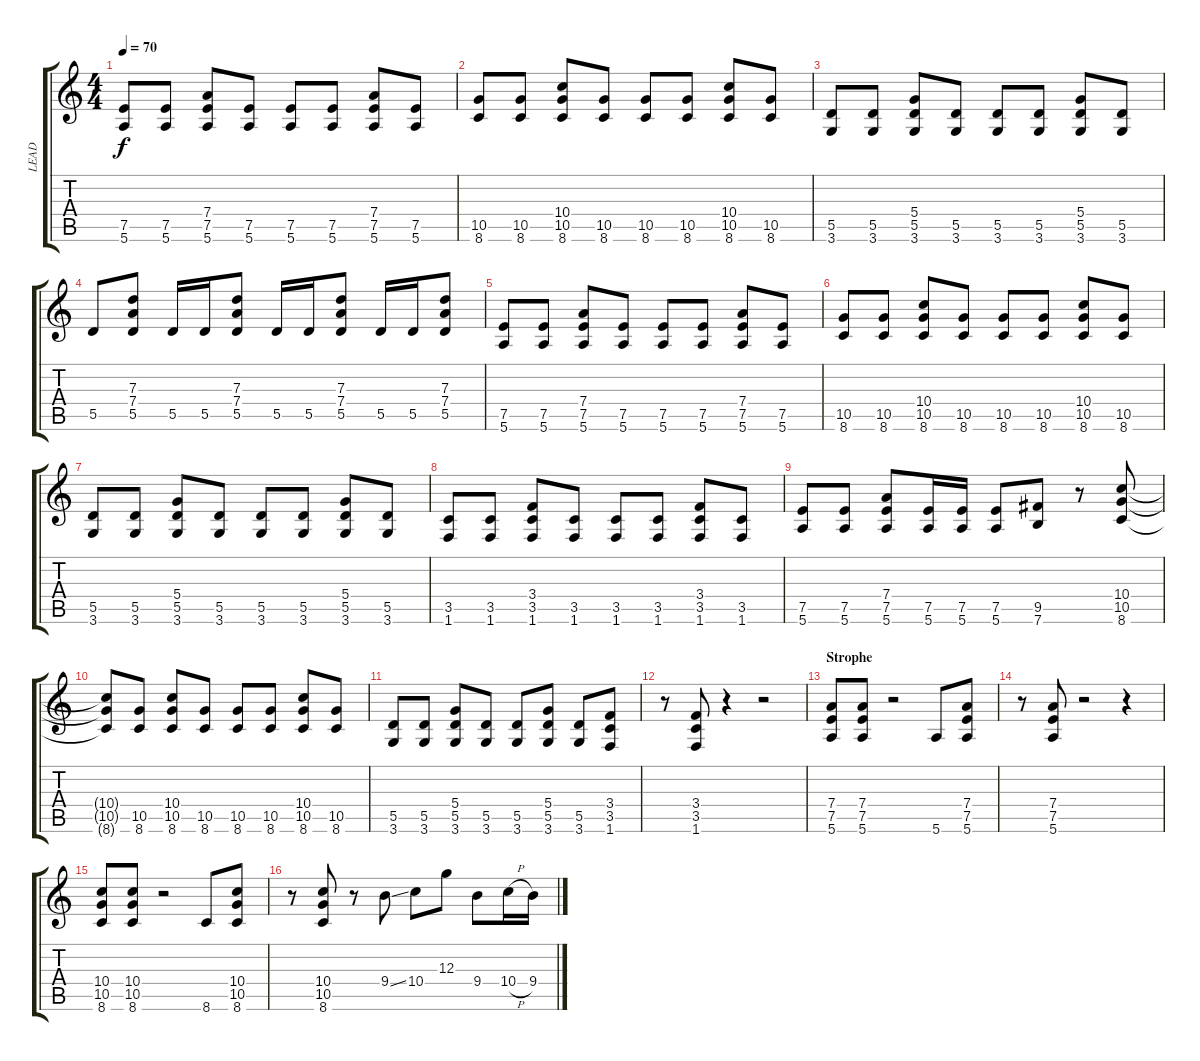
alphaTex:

\track ("LEAD " "LEAD ") {instrument distortionguitar}
\staff {score tabs}
\tuning (E4 B3 G3 D3 A2 E2) {hide}
\ts (4 4)
\tempo 70
\clef g2
\ks c
(7.5 5.6).8{dy f} (7.5 5.6).8 (7.4 7.5 5.6).8 (7.5 5.6).8 (7.5 5.6).8 (7.5 5.6).8 (7.4 7.5 5.6).8 (7.5 5.6).8 |
(10.5 8.6).8 (10.5 8.6).8 (10.4 10.5 8.6).8 (10.5 8.6).8 (10.5 8.6).8 (10.5 8.6).8 (10.4 10.5 8.6).8 (10.5 8.6).8 |
(5.5 3.6).8 (5.5 3.6).8 (5.4 5.5 3.6).8 (5.5 3.6).8 (5.5 3.6).8 (5.5 3.6).8 (5.4 5.5 3.6).8 (5.5 3.6).8 |
5.5.8 (7.3 7.4 5.5).8 5.5.16 5.5.16 (7.3 7.4 5.5).8 5.5.16 5.5.16 (7.3 7.4 5.5).8 5.5.16 5.5.16 (7.3 7.4 5.5).8 |
(7.5 5.6).8 (7.5 5.6).8 (7.4 7.5 5.6).8 (7.5 5.6).8 (7.5 5.6).8 (7.5 5.6).8 (7.4 7.5 5.6).8 (7.5 5.6).8 |
(10.5 8.6).8 (10.5 8.6).8 (10.4 10.5 8.6).8 (10.5 8.6).8 (10.5 8.6).8 (10.5 8.6).8 (10.4 10.5 8.6).8 (10.5 8.6).8 |
(5.5 3.6).8 (5.5 3.6).8 (5.4 5.5 3.6).8 (5.5 3.6).8 (5.5 3.6).8 (5.5 3.6).8 (5.4 5.5 3.6).8 (5.5 3.6).8 |
(3.5 1.6).8 (3.5 1.6).8 (3.4 3.5 1.6).8 (3.5 1.6).8 (3.5 1.6).8 (3.5 1.6).8 (3.4 3.5 1.6).8 (3.5 1.6).8 |
(7.5 5.6).8 (7.5 5.6).8 (7.4 7.5 5.6).8 (7.5 5.6).16 (7.5 5.6).16 (7.5 5.6).8 (9.5 7.6).8 r.8 (10.4 10.5 8.6).8 |
(10.4{t} 10.5{t} 8.6{t}).8 (10.5 8.6).8 (10.4 10.5 8.6).8 (10.5 8.6).8 (10.5 8.6).8 (10.5 8.6).8 (10.4 10.5 8.6).8 (10.5 8.6).8 |
(5.5 3.6).8 (5.5 3.6).8 (5.4 5.5 3.6).8 (5.5 3.6).8 (5.5 3.6).8 (5.4 5.5 3.6).8 (5.5 3.6).8 (3.4 3.5 1.6).8 |
r.8 (3.4 3.5 1.6).8 r.4 r.2 |
\section ("" "Strophe")
(7.4 7.5 5.6).8 (7.4 7.5 5.6).8 r.2 5.6.8 (7.4 7.5 5.6).8 |
r.8 (7.4 7.5 5.6).8 r.2 r.4 |
(10.4 10.5 8.6).8 (10.4 10.5 8.6).8 r.2 8.6.8 (10.4 10.5 8.6).8 |
r.8 (10.4 10.5 8.6).8 r.8 9.4{ss}.8 10.4.8 12.3.8 9.4.8 10.4{h}.16 9.4.16
